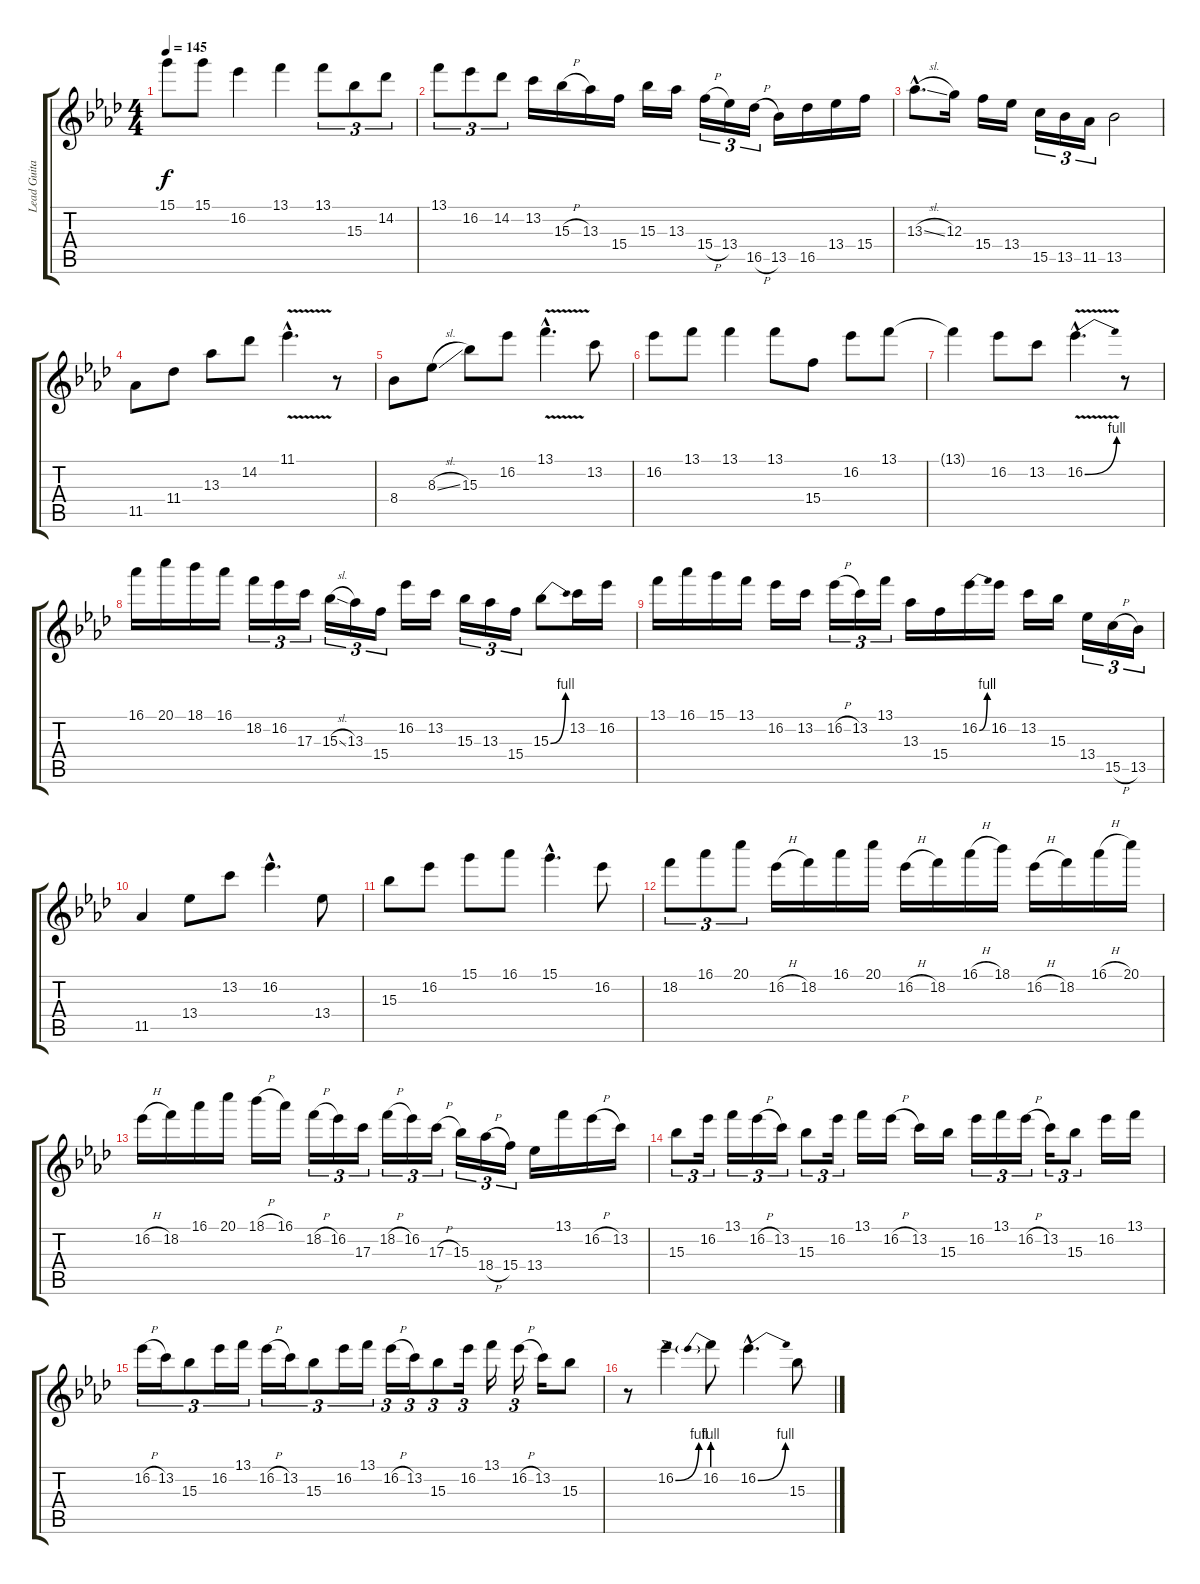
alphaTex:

\track ("Lead Guitar" "Lead Guita") {instrument electricguitarjazz}
\staff {score tabs}
\tuning (E4 B3 G3 D3 A2 E2) {hide}
\ts (4 4)
\tempo 145
\clef g2
\ks ab
15.1.8{dy f} 15.1.8 16.2.4 13.1.4 13.1.8{tu (3 2)} 15.3.8{tu (3 2)} 14.2.8{tu (3 2)} |
13.1.8{tu (3 2)} 16.2.8{tu (3 2)} 14.2.8{tu (3 2)} 13.2.16 15.3{h}.16 13.3.16 15.4.16 15.3.16 13.3.16 15.4{h}.16{tu (3 2)} 13.4.16{tu (3 2)} 16.5{h}.16{tu (3 2)} 13.5.16 16.5.16 13.4.16 15.4.16 |
13.3{sl hac}.8{d} 12.3.16 15.4.16 13.4.16 15.5.16{tu (3 2)} 13.5.16{tu (3 2)} 11.5.16{tu (3 2)} 13.5.2 |
11.5.8 11.4.8 13.3.8 14.2.8 11.1{v hac}.4{d} r.8 |
8.4.8 8.3{sl}.8 15.3.8 16.2.8 13.1{v hac}.4{d} 13.2.8 |
16.2.8 13.1.8 13.1.4 13.1.8 15.4.8 16.2.8 13.1.8 |
13.1{t}.4 16.2.8 13.2.8 16.2{be (bend 0 0 60 4) v hac}.4{d} r.8 |
16.1.16 20.1.16 18.1.16 16.1.16 18.2.16{tu (3 2)} 16.2.16{tu (3 2)} 17.3.16{tu (3 2)} 15.3{sl}.16{tu (3 2)} 13.3.16{tu (3 2)} 15.4.16{tu (3 2)} 16.2.16 13.2.16 15.3.16{tu (3 2)} 13.3.16{tu (3 2)} 15.4.16{tu (3 2)} 15.3{be (bend 0 0 60 4)}.8 13.2.16 16.2.16 |
13.1.16 16.1.16 15.1.16 13.1.16 16.2.16 13.2.16 16.2{h}.16{tu (3 2)} 13.2.16{tu (3 2)} 13.1.16{tu (3 2)} 13.3.16 15.4.16 16.2{be (bend 0 0 60 4)}.16 16.2.16 13.2.16 15.3.16 13.4.16{tu (3 2)} 15.5{h}.16{tu (3 2)} 13.5.16{tu (3 2)} |
11.5.4 13.4.8 13.2.8 16.2{hac}.4{d} 13.4.8 |
15.3.8 16.2.8 15.1.8 16.1.8 15.1{hac}.4{d} 16.2.8 |
18.2.8{tu (3 2)} 16.1.8{tu (3 2)} 20.1.8{tu (3 2)} 16.2{h}.16 18.2.16 16.1.16 20.1.16 16.2{h}.16 18.2.16 16.1{h}.16 18.1.16 16.2{h}.16 18.2.16 16.1{h}.16 20.1.16 |
16.2{h}.16 18.2.16 16.1.16 20.1.16 18.1{h}.16 16.1.16 18.2{h}.16{tu (3 2)} 16.2.16{tu (3 2)} 17.3.16{tu (3 2)} 18.2{h}.16{tu (3 2)} 16.2.16{tu (3 2)} 17.3{h}.16{tu (3 2)} 15.3.16{tu (3 2)} 18.4{h}.16{tu (3 2)} 15.4.16{tu (3 2)} 13.4.16 13.1.16 16.2{h}.16 13.2.16 |
15.3.8{tu (3 2)} 16.2.16{tu (3 2)} 13.1.16{tu (3 2)} 16.2{h}.16{tu (3 2)} 13.2.16{tu (3 2)} 15.3.8{tu (3 2)} 16.2.16{tu (3 2)} 13.1.16 16.2{h}.16 13.2.16 15.3.16 16.2.16{tu (3 2)} 13.1.16{tu (3 2)} 16.2{h}.16{tu (3 2)} 13.2.16{tu (3 2)} 15.3.8{tu (3 2)} 16.2.16 13.1.16 |
16.2{h}.16{tu (3 2)} 13.2.16{tu (3 2)} 15.3.8{tu (3 2)} 16.2.16{tu (3 2)} 13.1.16{tu (3 2)} 16.2{h}.16{tu (3 2)} 13.2.16{tu (3 2)} 15.3.8{tu (3 2)} 16.2.16{tu (3 2)} 13.1.16{tu (3 2)} 16.2{h}.16{tu (3 2)} 13.2.16{tu (3 2)} 15.3.8{tu (3 2)} 16.2.16{tu (3 2)} 13.1.16 16.2{h}.16{tu (3 2)} 13.2.16 15.3.8 |
r.8 16.2{be (bend 0 0 60 4)}.4 16.2{be (prebend 0 4 60 4)}.8 16.2{be (bend 0 0 60 4) hac}.4{d} 15.3.8
